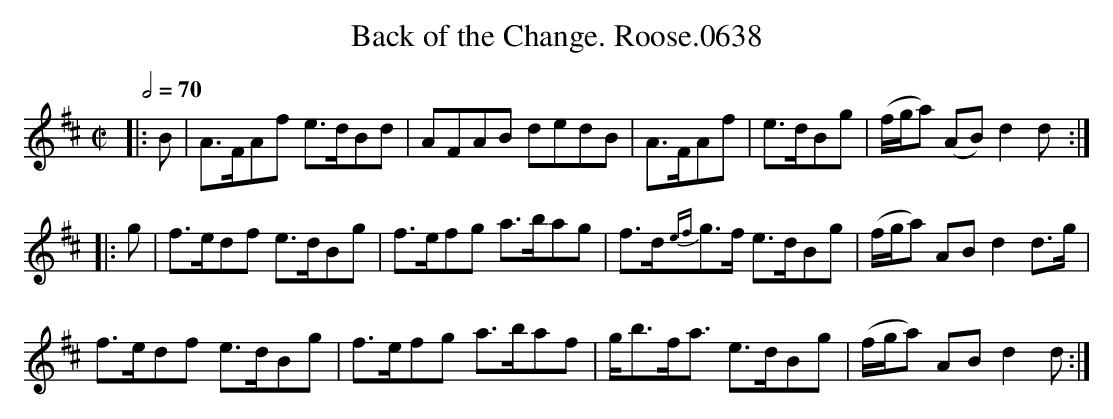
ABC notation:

X:1
T:Back of the Change. Roose.0638
M:C|
L:1/8
Q:1/2=70
K:D
|:B|A>FAf e>dBd|AFAB dedB|A>FAf|e>dBg|(f/g/a) (AB) d2d:|
|:g|f>edf e>dBg|f>efg a>bag|f>d{ef}g>f e>dBg|(f/g/a) AB d2 d>g|
f>edf e>dBg|f>efg a>baf|g<bf<a e>dBg|(f/g/a) AB d2d:|
